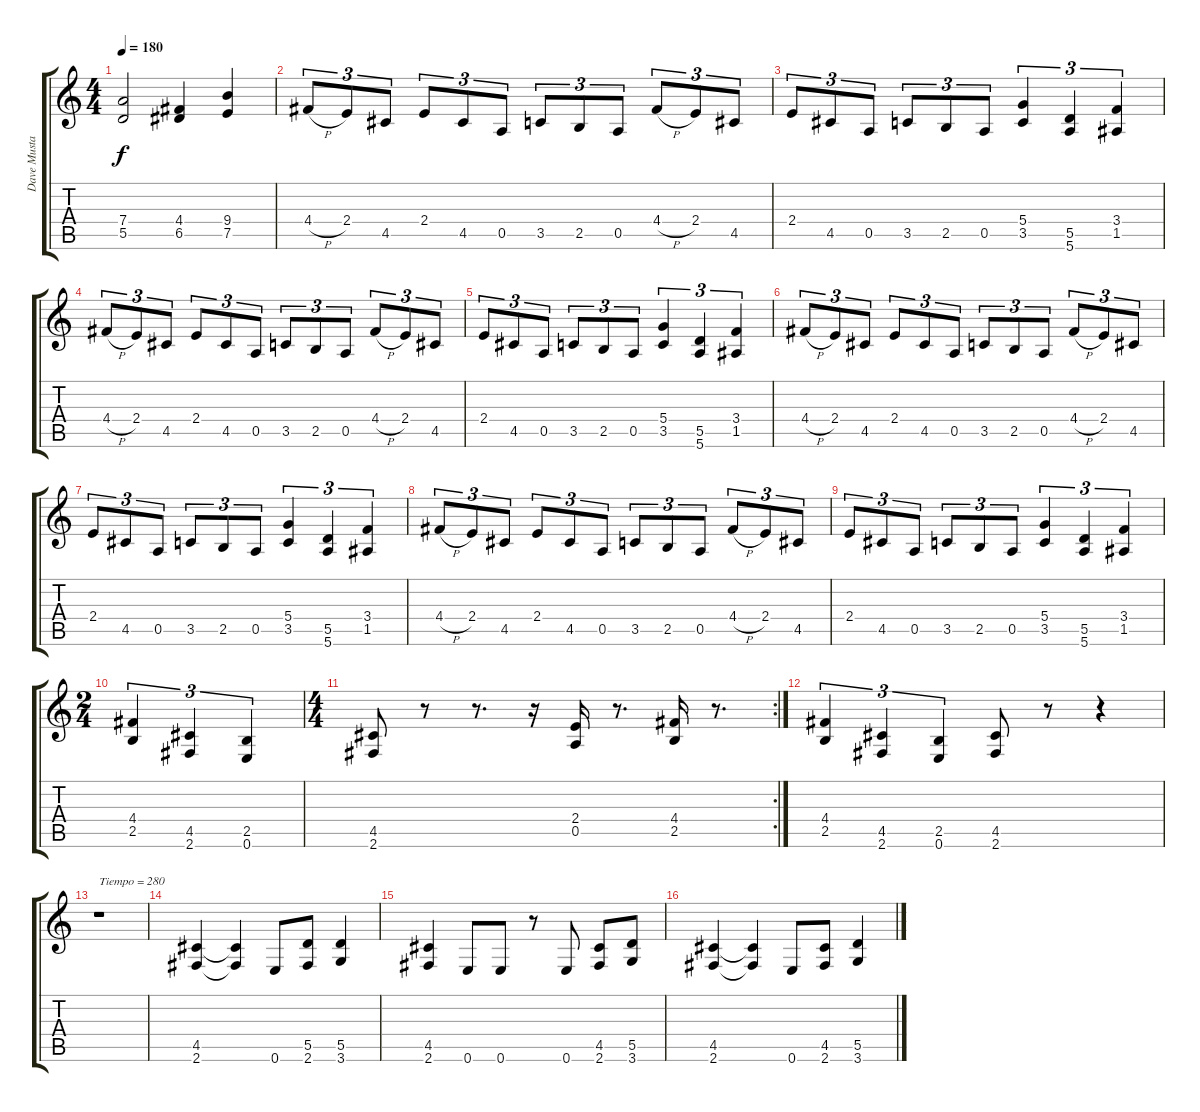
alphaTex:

\track ("Dave Mustaine" "Dave Musta") {instrument distortionguitar}
\staff {score tabs}
\tuning (E4 B3 G3 D3 A2 E2) {hide}
\ts (4 4)
\tempo 180
\clef g2
\ks c
(7.4 5.5).2{dy f} (4.4 6.5).4 (9.4 7.5).4 |
4.4{h}.8{tu (3 2)} 2.4.8{tu (3 2)} 4.5.8{tu (3 2)} 2.4.8{tu (3 2)} 4.5.8{tu (3 2)} 0.5.8{tu (3 2)} 3.5.8{tu (3 2)} 2.5.8{tu (3 2)} 0.5.8{tu (3 2)} 4.4{h}.8{tu (3 2)} 2.4.8{tu (3 2)} 4.5.8{tu (3 2)} |
2.4.8{tu (3 2)} 4.5.8{tu (3 2)} 0.5.8{tu (3 2)} 3.5.8{tu (3 2)} 2.5.8{tu (3 2)} 0.5.8{tu (3 2)} (5.4 3.5).4{tu (3 2)} (5.5 5.6).4{tu (3 2)} (3.4 1.5).4{tu (3 2)} |
4.4{h}.8{tu (3 2)} 2.4.8{tu (3 2)} 4.5.8{tu (3 2)} 2.4.8{tu (3 2)} 4.5.8{tu (3 2)} 0.5.8{tu (3 2)} 3.5.8{tu (3 2)} 2.5.8{tu (3 2)} 0.5.8{tu (3 2)} 4.4{h}.8{tu (3 2)} 2.4.8{tu (3 2)} 4.5.8{tu (3 2)} |
2.4.8{tu (3 2)} 4.5.8{tu (3 2)} 0.5.8{tu (3 2)} 3.5.8{tu (3 2)} 2.5.8{tu (3 2)} 0.5.8{tu (3 2)} (5.4 3.5).4{tu (3 2)} (5.5 5.6).4{tu (3 2)} (3.4 1.5).4{tu (3 2)} |
4.4{h}.8{tu (3 2)} 2.4.8{tu (3 2)} 4.5.8{tu (3 2)} 2.4.8{tu (3 2)} 4.5.8{tu (3 2)} 0.5.8{tu (3 2)} 3.5.8{tu (3 2)} 2.5.8{tu (3 2)} 0.5.8{tu (3 2)} 4.4{h}.8{tu (3 2)} 2.4.8{tu (3 2)} 4.5.8{tu (3 2)} |
2.4.8{tu (3 2)} 4.5.8{tu (3 2)} 0.5.8{tu (3 2)} 3.5.8{tu (3 2)} 2.5.8{tu (3 2)} 0.5.8{tu (3 2)} (5.4 3.5).4{tu (3 2)} (5.5 5.6).4{tu (3 2)} (3.4 1.5).4{tu (3 2)} |
4.4{h}.8{tu (3 2)} 2.4.8{tu (3 2)} 4.5.8{tu (3 2)} 2.4.8{tu (3 2)} 4.5.8{tu (3 2)} 0.5.8{tu (3 2)} 3.5.8{tu (3 2)} 2.5.8{tu (3 2)} 0.5.8{tu (3 2)} 4.4{h}.8{tu (3 2)} 2.4.8{tu (3 2)} 4.5.8{tu (3 2)} |
2.4.8{tu (3 2)} 4.5.8{tu (3 2)} 0.5.8{tu (3 2)} 3.5.8{tu (3 2)} 2.5.8{tu (3 2)} 0.5.8{tu (3 2)} (5.4 3.5).4{tu (3 2)} (5.5 5.6).4{tu (3 2)} (3.4 1.5).4{tu (3 2)} |
\ts (2 4)
(4.4 2.5).4{tu (3 2)} (4.5 2.6).4{tu (3 2)} (2.5 0.6).4{tu (3 2)} |
\rc 2
\ts (4 4)
(4.5 2.6).8 r.8 r.8{d} r.16 (2.4 0.5).16 r.8{d} (4.4 2.5).16 r.8{d} |
(4.4 2.5).4{tu (3 2)} (4.5 2.6).4{tu (3 2)} (2.5 0.6).4{tu (3 2)} (4.5 2.6).8 r.8 r.4 |
r.1{txt "Tiempo = 280"} |
(4.5 2.6).4 (4.5{t} 2.6{t}).4 0.6.8 (5.5 2.6).8 (5.5 3.6).4 |
(4.5 2.6).4 0.6.8 0.6.8 r.8 0.6.8 (4.5 2.6).8 (5.5 3.6).8 |
(4.5 2.6).4 (4.5{t} 2.6{t}).4 0.6.8 (4.5 2.6).8 (5.5 3.6).4
